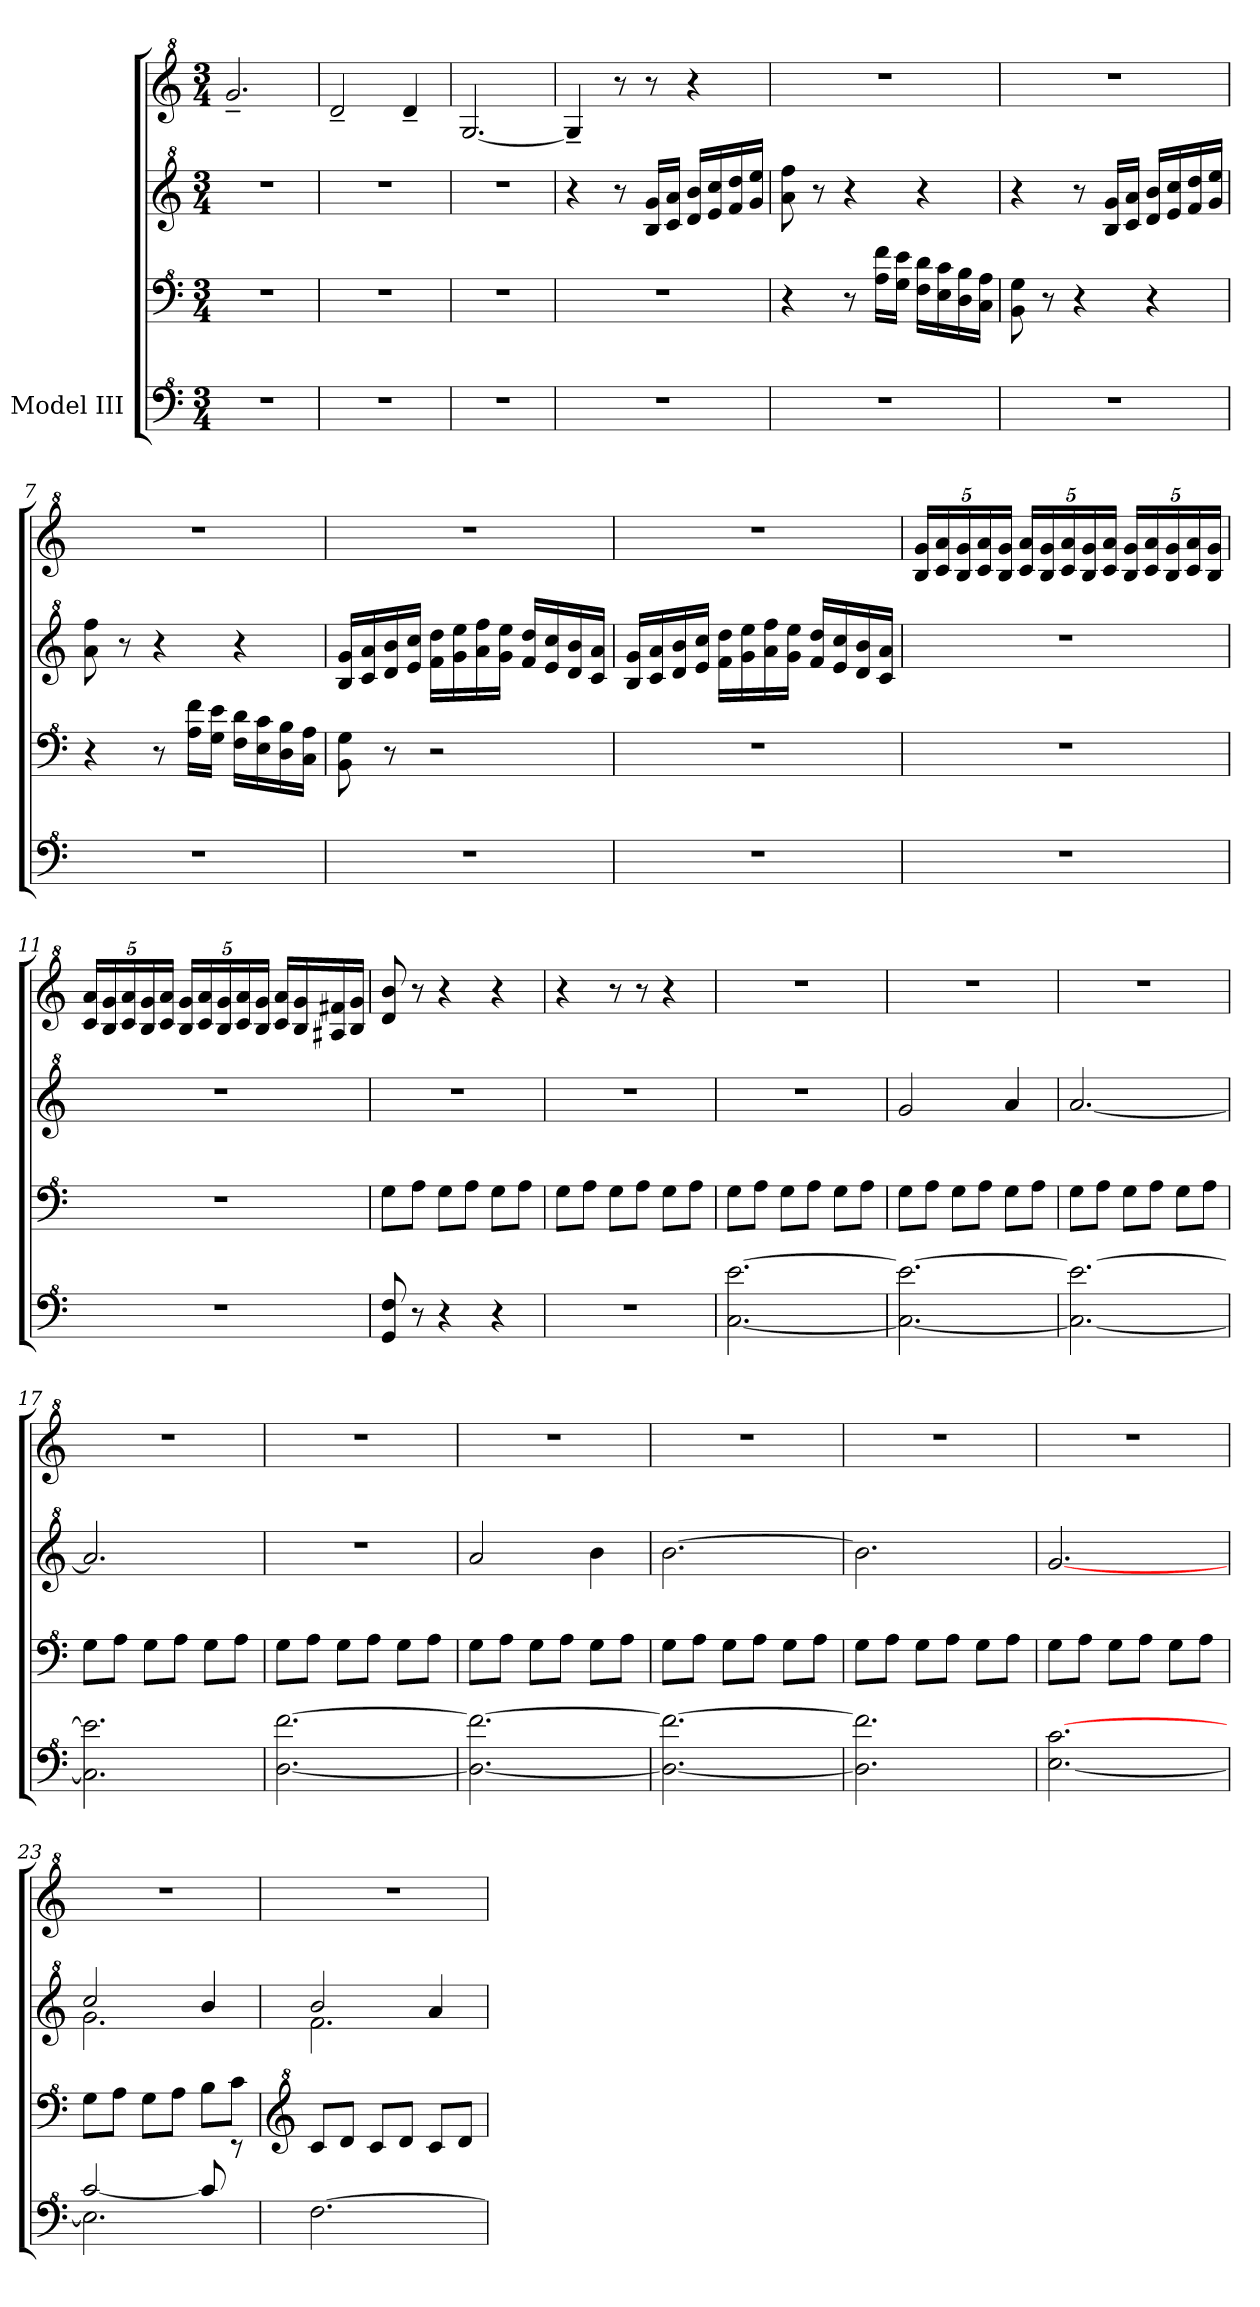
**kern	**kern	**kern	**kern
*part1	*part1	*part1	*part1
*staff4	*staff3	*staff2	*staff1
*I"Model III	*	*	*
*clefF^4	*clefF^4	*clefG^2	*clefG^2
*k[]	*k[]	*k[]	*k[]
*M3/4	*M3/4	*M3/4	*M3/4
=1	=1	=1	=1
2.r	2.r	2.r	2.gg~/
=2	=2	=2	=2
2.r	2.r	2.r	2dd~/
.	.	.	4dd~/
=3	=3	=3	=3
2.r	2.r	2.r	[2.g/
=4	=4	=4	=4
2.r	2.r	4r	4g~/]
*	*	*	*MM60
.	.	8r	8r
*	*	*	*MM172
.	.	16b/ 16gg/LL	8r
.	.	16cc/ 16aa/JJ	.
.	.	16dd/ 16bb/LL	4r
.	.	16ee/ 16ccc/	.
.	.	16ff/ 16ddd/	.
.	.	16gg/ 16eee/JJ	.
!!LO:LB:g=z
=5	=5	=5	=5
2.r	4r	8aa\ 8fff\	2.r
.	.	8r	.
.	8r	4r	.
.	16a\ 16ff\LL	.	.
.	16g\ 16ee\JJ	.	.
.	16f\ 16dd\LL	4r	.
.	16e\ 16cc\	.	.
.	16d\ 16b\	.	.
.	16c\ 16a\JJ	.	.
=6	=6	=6	=6
2.r	8B\ 8g\	4r	2.r
.	8r	.	.
.	4r	8r	.
.	.	16b/ 16gg/LL	.
.	.	16cc/ 16aa/JJ	.
.	4r	16dd/ 16bb/LL	.
.	.	16ee/ 16ccc/	.
.	.	16ff/ 16ddd/	.
.	.	16gg/ 16eee/JJ	.
=7	=7	=7	=7
2.r	4r	8aa\ 8fff\	2.r
.	.	8r	.
.	8r	4r	.
.	16a\ 16ff\LL	.	.
.	16g\ 16ee\JJ	.	.
.	16f\ 16dd\LL	4r	.
.	16e\ 16cc\	.	.
.	16d\ 16b\	.	.
.	16c\ 16a\JJ	.	.
=8	=8	=8	=8
2.r	8B\ 8g\	16b/ 16gg/LL	2.r
.	.	16cc/ 16aa/	.
.	8r	16dd/ 16bb/	.
.	.	16ee/ 16ccc/JJ	.
.	2r	16ff\ 16ddd\LL	.
.	.	16gg\ 16eee\	.
.	.	16aa\ 16fff\	.
.	.	16gg\ 16eee\JJ	.
.	.	16ff/ 16ddd/LL	.
.	.	16ee/ 16ccc/	.
.	.	16dd/ 16bb/	.
.	.	16cc/ 16aa/JJ	.
!!LO:LB:g=z
=9	=9	=9	=9
2.r	2.r	16b/ 16gg/LL	2.r
.	.	16cc/ 16aa/	.
.	.	16dd/ 16bb/	.
.	.	16ee/ 16ccc/JJ	.
.	.	16ff\ 16ddd\LL	.
.	.	16gg\ 16eee\	.
.	.	16aa\ 16fff\	.
.	.	16gg\ 16eee\JJ	.
.	.	16ff/ 16ddd/LL	.
.	.	16ee/ 16ccc/	.
.	.	16dd/ 16bb/	.
.	.	16cc/ 16aa/JJ	.
=10	=10	=10	=10
*	*	*	*Xbrackettup
2.r	2.r	2.r	20b/ 20gg/LL
.	.	.	20cc/ 20aa/
.	.	.	20b/ 20gg/
.	.	.	20cc/ 20aa/
.	.	.	20b/ 20gg/JJ
.	.	.	20cc/ 20aa/LL
.	.	.	20b/ 20gg/
.	.	.	20cc/ 20aa/
.	.	.	20b/ 20gg/
.	.	.	20cc/ 20aa/JJ
.	.	.	20b/ 20gg/LL
.	.	.	20cc/ 20aa/
.	.	.	20b/ 20gg/
.	.	.	20cc/ 20aa/
.	.	.	20b/ 20gg/JJ
!!LO:PB:g=z
=11	=11	=11	=11
2.r	2.r	2.r	20cc/ 20aa/LL
.	.	.	20b/ 20gg/
.	.	.	20cc/ 20aa/
.	.	.	20b/ 20gg/
.	.	.	20cc/ 20aa/JJ
.	.	.	20b/ 20gg/LL
.	.	.	20cc/ 20aa/
.	.	.	20b/ 20gg/
.	.	.	20cc/ 20aa/
.	.	.	20b/ 20gg/JJ
.	.	.	16cc/ 16aa/LL
.	.	.	16b/ 16gg/
.	.	.	16a#X/ 16ff#X/
.	.	.	16b/ 16gg/JJ
=12	=12	=12	=12
*	*	*	*MM112
8G/ 8f/	8g\L	2.r	8dd/ 8bb/
8r	8a\J	.	8r
4r	8g\L	.	4r
.	8a\J	.	.
*	*	*	*MM116
4r	8g\L	.	4r
.	8a\J	.	.
=13	=13	=13	=13
2.r	8g\L	2.r	4r
.	8a\J	.	.
*	*	*	*MM120
.	8g\L	.	8r
.	8a\J	.	8r
.	8g\L	.	4r
.	8a\J	.	.
=14	=14	=14	=14
[2.c\ [2.ee\	8g\L	2.r	2.r
.	8a\J	.	.
.	8g\L	.	.
.	8a\J	.	.
.	8g\L	.	.
.	8a\J	.	.
!!LO:LB:g=z
=15	=15	=15	=15
2.c\_ 2.ee\_	8g\L	2gg/	2.r
.	8a\J	.	.
.	8g\L	.	.
.	8a\J	.	.
.	8g\L	4aa/	.
.	8a\J	.	.
=16	=16	=16	=16
2.c\_ 2.ee\_	8g\L	[2.aa/	2.r
.	8a\J	.	.
.	8g\L	.	.
.	8a\J	.	.
.	8g\L	.	.
.	8a\J	.	.
=17	=17	=17	=17
2.c\] 2.ee\]	8g\L	2.aa/]	2.r
.	8a\J	.	.
.	8g\L	.	.
.	8a\J	.	.
.	8g\L	.	.
.	8a\J	.	.
=18	=18	=18	=18
[2.d\ [2.ff\	8g\L	2.r	2.r
.	8a\J	.	.
.	8g\L	.	.
.	8a\J	.	.
.	8g\L	.	.
.	8a\J	.	.
=19	=19	=19	=19
2.d\_ 2.ff\_	8g\L	2aa/	2.r
.	8a\J	.	.
.	8g\L	.	.
.	8a\J	.	.
.	8g\L	4bb\	.
.	8a\J	.	.
=20	=20	=20	=20
2.d\_ 2.ff\_	8g\L	[2.bb\	2.r
.	8a\J	.	.
.	8g\L	.	.
.	8a\J	.	.
.	8g\L	.	.
.	8a\J	.	.
!!LO:LB:g=z
=21	=21	=21	=21
2.d\] 2.ff\]	8g\L	2.bb\]	2.r
.	8a\J	.	.
.	8g\L	.	.
.	8a\J	.	.
.	8g\L	.	.
.	8a\J	.	.
=22	=22	=22	=22
[2.e\ [2.cc\	8g\L	[2.gg/	2.r
.	8a\J	.	.
.	8g\L	.	.
.	8a\J	.	.
.	8g\L	.	.
.	8a\J	.	.
=23	=23	=23	=23
*^	*	*^	*
2.e\]	[2cc/	8g\L	2ccc/	2.gg\	2.r
.	.	8a\J	.	.	.
.	.	8g\L	.	.	.
.	.	8a\J	.	.	.
.	8cc/]	8b\L	4bb/	.	.
.	8rddd	8cc\J	.	.	.
*v	*v	*	*	*	*
=24	=24	=24	=24	=24
*	*clefG^2	*	*	*
[2.f\	8cc/L	2bb/	2.ff\	2.r
.	8dd/J	.	.	.
.	8cc/L	.	.	.
.	8dd/J	.	.	.
.	8cc/L	4aa/	.	.
.	8dd/J	.	.	.
*	*	*v	*v	*
=	=	=	=
*-	*-	*-	*-
